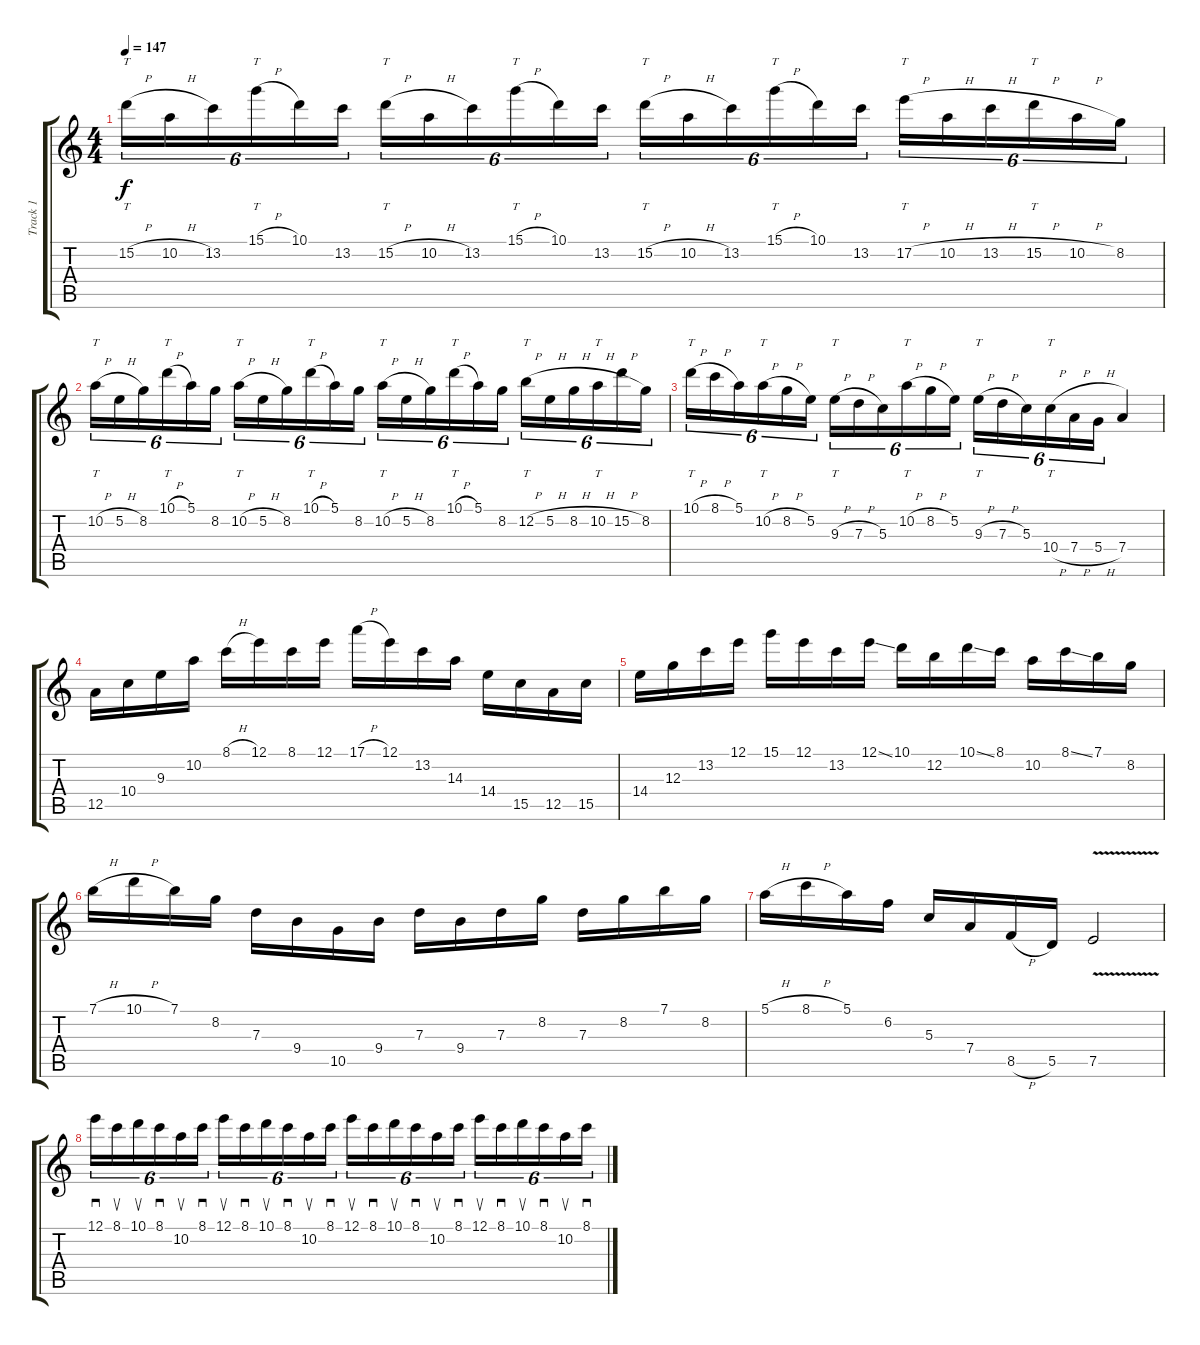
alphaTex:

\track ("Track 1" "Track 1") {instrument distortionguitar}
\staff {score tabs}
\tuning (E4 B3 G3 D3 A2 E2) {hide}
\ts (4 4)
\tempo 147
\clef g2
\ks c
15.2{h}.16{tt tu (6 4) dy f} 10.2{h}.16{tu (6 4)} 13.2.16{tu (6 4)} 15.1{h}.16{tt tu (6 4)} 10.1.16{tu (6 4)} 13.2.16{tu (6 4)} 15.2{h}.16{tt tu (6 4)} 10.2{h}.16{tu (6 4)} 13.2.16{tu (6 4)} 15.1{h}.16{tt tu (6 4)} 10.1.16{tu (6 4)} 13.2.16{tu (6 4)} 15.2{h}.16{tt tu (6 4)} 10.2{h}.16{tu (6 4)} 13.2.16{tu (6 4)} 15.1{h}.16{tt tu (6 4)} 10.1.16{tu (6 4)} 13.2.16{tu (6 4)} 17.2{h}.16{tt tu (6 4)} 10.2{h}.16{tu (6 4)} 13.2{h}.16{tu (6 4)} 15.2{h}.16{tt tu (6 4)} 10.2{h}.16{tu (6 4)} 8.2.16{tu (6 4)} |
10.2{h}.16{tt tu (6 4)} 5.2{h}.16{tu (6 4)} 8.2.16{tu (6 4)} 10.1{h}.16{tt tu (6 4)} 5.1.16{tu (6 4)} 8.2.16{tu (6 4)} 10.2{h}.16{tt tu (6 4)} 5.2{h}.16{tu (6 4)} 8.2.16{tu (6 4)} 10.1{h}.16{tt tu (6 4)} 5.1.16{tu (6 4)} 8.2.16{tu (6 4)} 10.2{h}.16{tt tu (6 4)} 5.2{h}.16{tu (6 4)} 8.2.16{tu (6 4)} 10.1{h}.16{tt tu (6 4)} 5.1.16{tu (6 4)} 8.2.16{tu (6 4)} 12.2{h}.16{tt tu (6 4)} 5.2{h}.16{tu (6 4)} 8.2{h}.16{tu (6 4)} 10.2{h}.16{tt tu (6 4)} 15.2{h}.16{tu (6 4)} 8.2.16{tu (6 4)} |
10.1{h}.16{tt tu (6 4)} 8.1{h}.16{tu (6 4)} 5.1.16{tu (6 4)} 10.2{h}.16{tt tu (6 4)} 8.2{h}.16{tu (6 4)} 5.2.16{tu (6 4)} 9.3{h}.16{tt tu (6 4)} 7.3{h}.16{tu (6 4)} 5.3.16{tu (6 4)} 10.2{h}.16{tt tu (6 4)} 8.2{h}.16{tu (6 4)} 5.2.16{tu (6 4)} 9.3{h}.16{tt tu (6 4)} 7.3{h}.16{tu (6 4)} 5.3.16{tu (6 4)} 10.4{h}.16{tt tu (6 4)} 7.4{h}.16{tu (6 4)} 5.4{h}.16{tu (6 4)} 7.4.4 |
12.5.16 10.4.16 9.3.16 10.2.16 8.1{h}.16 12.1.16 8.1.16 12.1.16 17.1{h}.16 12.1.16 13.2.16 14.3.16 14.4.16 15.5.16 12.5.16 15.5.16 |
14.4.16 12.3.16 13.2.16 12.1.16 15.1.16 12.1.16 13.2.16 12.1{ss}.16 10.1.16 12.2.16 10.1{ss}.16 8.1.16 10.2.16 8.1{ss}.16 7.1.16 8.2.16 |
7.1{h}.16 10.1{h}.16 7.1.16 8.2.16 7.3.16 9.4.16 10.5.16 9.4.16 7.3.16 9.4.16 7.3.16 8.2.16 7.3.16 8.2.16 7.1.16 8.2.16 |
5.1{h}.16 8.1{h}.16 5.1.16 6.2.16 5.3.16 7.4.16 8.5{h}.16 5.5.16 7.5{v}.2 |
12.1.16{sd tu (6 4)} 8.1.16{su tu (6 4)} 10.1.16{su tu (6 4)} 8.1.16{sd tu (6 4)} 10.2.16{su tu (6 4)} 8.1.16{sd tu (6 4)} 12.1.16{su tu (6 4)} 8.1.16{sd tu (6 4)} 10.1.16{su tu (6 4)} 8.1.16{sd tu (6 4)} 10.2.16{su tu (6 4)} 8.1.16{sd tu (6 4)} 12.1.16{su tu (6 4)} 8.1.16{sd tu (6 4)} 10.1.16{su tu (6 4)} 8.1.16{sd tu (6 4)} 10.2.16{su tu (6 4)} 8.1.16{sd tu (6 4)} 12.1.16{su tu (6 4)} 8.1.16{sd tu (6 4)} 10.1.16{su tu (6 4)} 8.1.16{sd tu (6 4)} 10.2.16{su tu (6 4)} 8.1.16{sd tu (6 4)}
